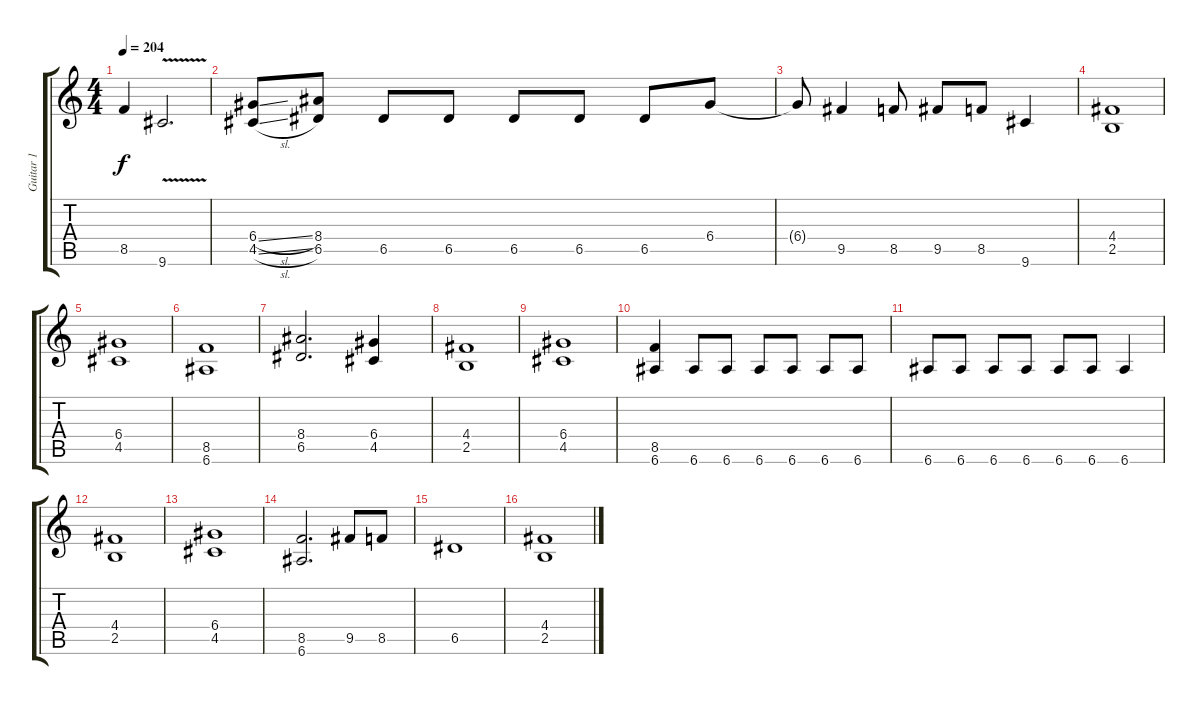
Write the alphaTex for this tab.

\track ("Guitar 1" "Guitar 1") {instrument distortionguitar}
\staff {score tabs}
\tuning (E4 B3 G3 D3 A2 E2) {hide}
\ts (4 4)
\tempo 204
\clef g2
\ks c
8.5{t}.4{dy f} 9.6{v}.2{d} |
(6.4{sl} 4.5{sl}).8 (8.4 6.5).8 6.5.8 6.5.8 6.5.8 6.5.8 6.5.8 6.4.8 |
6.4{t}.8 9.5.4 8.5.8 9.5.8 8.5.8 9.6.4 |
(4.4 2.5).1 |
(6.4 4.5).1 |
(8.5 6.6).1 |
(8.4 6.5).2{d} (6.4 4.5).4 |
(4.4 2.5).1 |
(6.4 4.5).1 |
(8.5 6.6).4 6.6.8 6.6.8 6.6.8 6.6.8 6.6.8 6.6.8 |
6.6.8 6.6.8 6.6.8 6.6.8 6.6.8 6.6.8 6.6.4 |
(4.4 2.5).1 |
(6.4 4.5).1 |
(8.5 6.6).2{d} 9.5.8 8.5.8 |
6.5.1 |
(4.4 2.5).1
